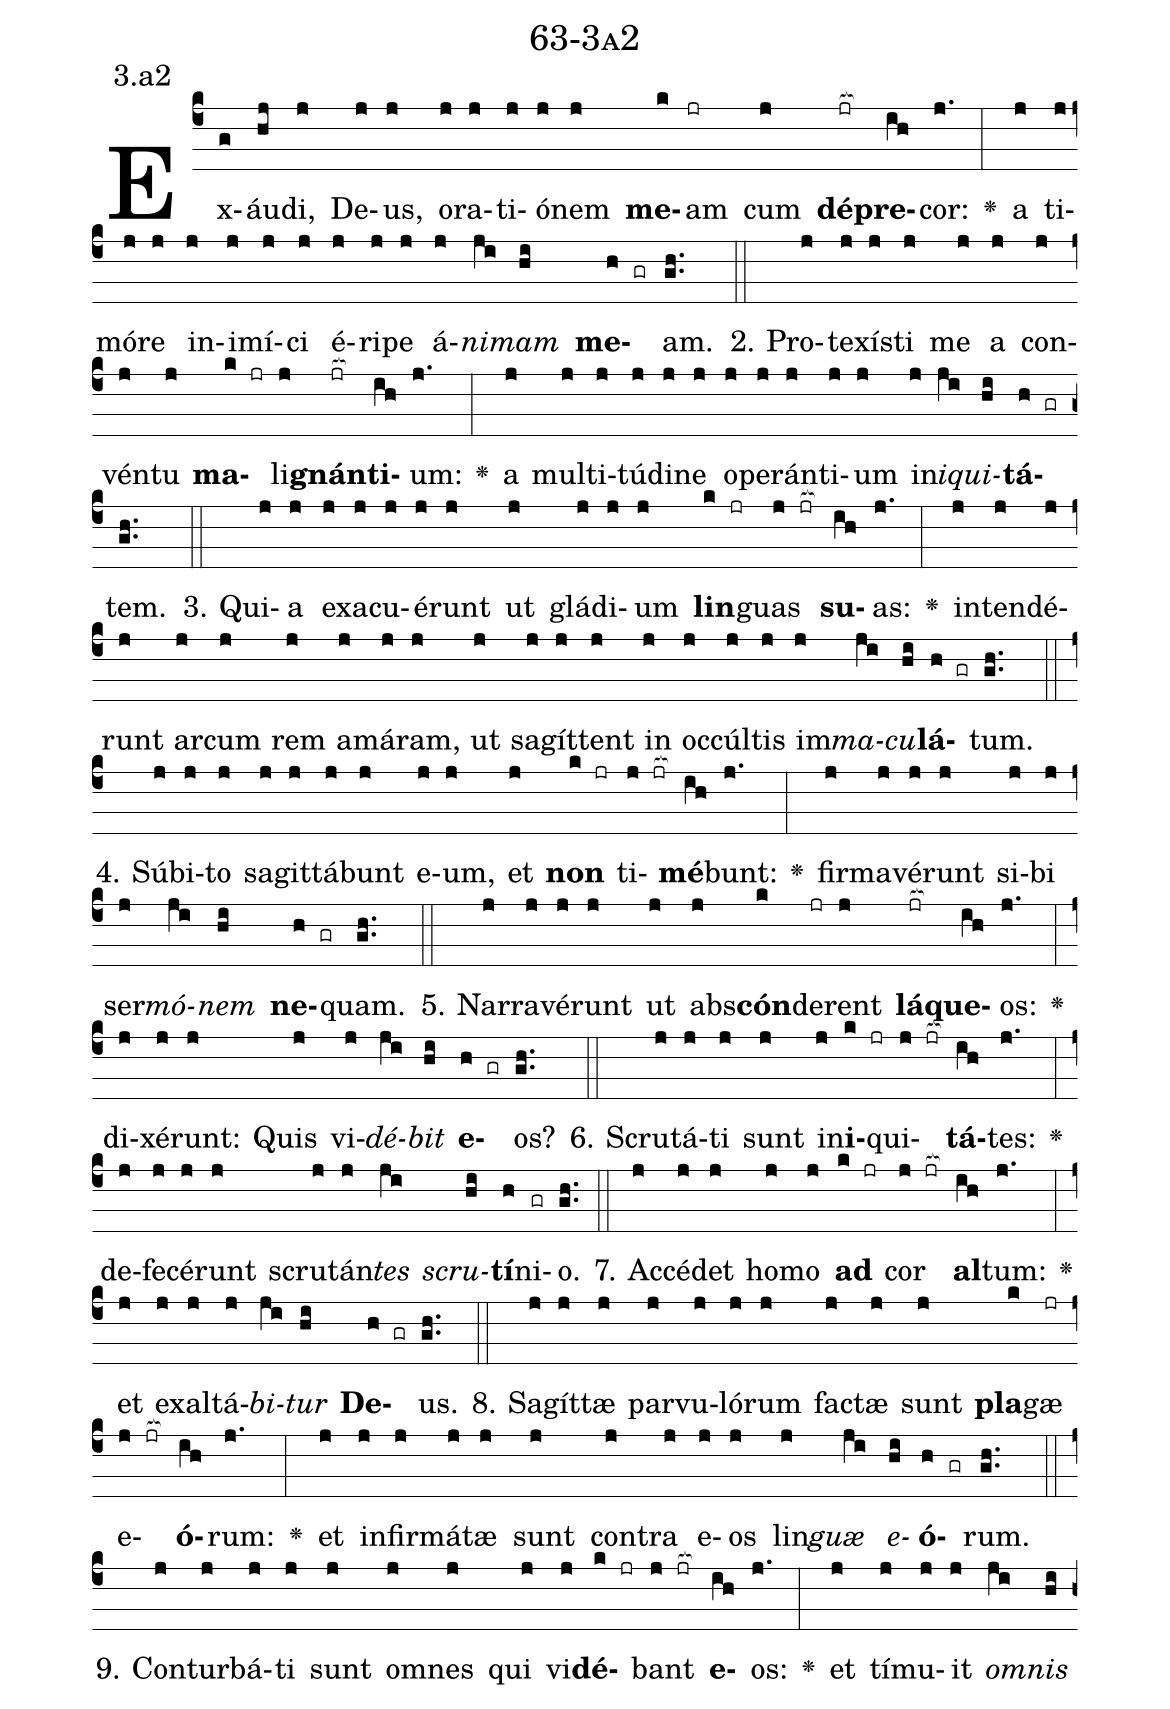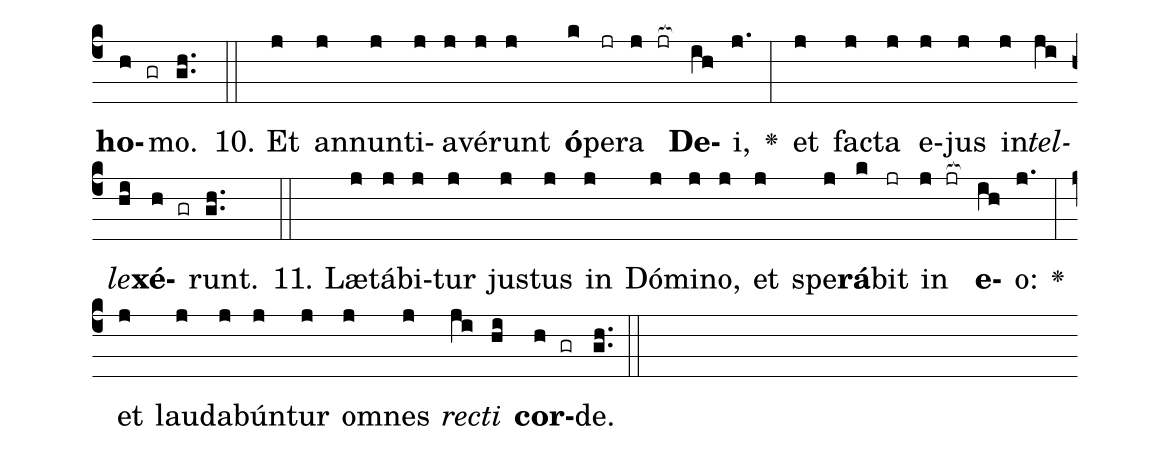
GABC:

name: 63-3a2;
annotation: 3.a2;
%%
(c4)Ex(g)áu(hj)di,(j) De(j)us,(j) o(j)ra(j)ti(j)ó(j)nem(j) <b>me</b>(k)am(jr) cum(j) <b>dé</b>(jr[ocb:1{])<b>pre</b>(ih[ocb:0}])cor:(j.) <v>\greheightstar</v>(:) a(j) ti(j)mó(j)re(j) in(j)i(j)mí(j)ci(j) é(j)ri(j)pe(j) á(j)<i>ni</i>(ji)<i>mam</i>(hi) <b>me</b>(h gr)am.(gh..) (::)
2. Pro(j)te(j)xís(j)ti(j) me(j) a(j) con(j)vén(j)tu(j) <b>ma</b>(k jr)li(j)<b>gnán</b>(jr[ocb:1{])<b>ti</b>(ih[ocb:0}])um:(j.) <v>\greheightstar</v>(:) a(j) mul(j)ti(j)tú(j)di(j)ne(j) o(j)pe(j)rán(j)ti(j)um(j) in(j)<i>i</i>(ji)<i>qui</i>(hi)<b>tá</b>(h gr)tem.(gh..) (::)
3. Qui(j)a(j) ex(j)a(j)cu(j)é(j)runt(j) ut(j) glá(j)di(j)um(j) <b>lin</b>(k jr)guas(j jr[ocb:1{]) <b>su</b>(ih[ocb:0}])as:(j.) <v>\greheightstar</v>(:) in(j)ten(j)dé(j)runt(j) ar(j)cum(j) rem(j) a(j)má(j)ram,(j) ut(j) sa(j)gít(j)tent(j) in(j) oc(j)cúl(j)tis(j) im(j)<i>ma</i>(ji)<i>cu</i>(hi)<b>lá</b>(h gr)tum.(gh..) (::)
4. Súb(j)i(j)to(j) sa(j)git(j)tá(j)bunt(j) e(j)um,(j) et(j) <b>non</b>(k jr) ti(j jr[ocb:1{])<b>mé</b>(ih[ocb:0}])bunt:(j.) <v>\greheightstar</v>(:) fir(j)ma(j)vé(j)runt(j) si(j)bi(j) ser(j)<i>mó</i>(ji)<i>nem</i>(hi) <b>ne</b>(h gr)quam.(gh..) (::)
5. Nar(j)ra(j)vé(j)runt(j) ut(j) abs(j)<b>cón</b>(k)de(jr)rent(j) <b>lá</b>(jr[ocb:1{])<b>que</b>(ih[ocb:0}])os:(j.) <v>\greheightstar</v>(:) di(j)xé(j)runt:(j) Quis(j) vi(j)<i>dé</i>(ji)<i>bit</i>(hi) <b>e</b>(h gr)os?(gh..) (::)
6. Scru(j)tá(j)ti(j) sunt(j) in(j)<b>i</b>(k jr)qui(j jr[ocb:1{])<b>tá</b>(ih[ocb:0}])tes:(j.) <v>\greheightstar</v>(:) de(j)fe(j)cé(j)runt(j) scru(j)tán(j)<i>tes</i>(ji) <i>scru</i>(hi)<b>tí</b>(h)ni(gr)o.(gh..) (::)
7. Ac(j)cé(j)det(j) ho(j)mo(j) <b>ad</b>(k jr) cor(j jr[ocb:1{]) <b>al</b>(ih[ocb:0}])tum:(j.) <v>\greheightstar</v>(:) et(j) ex(j)al(j)tá(j)<i>bi</i>(ji)<i>tur</i>(hi) <b>De</b>(h gr)us.(gh..) (::)
8. Sa(j)gít(j)tæ(j) par(j)vu(j)ló(j)rum(j) fac(j)tæ(j) sunt(j) <b>pla</b>(k)gæ(jr) e(j jr[ocb:1{])<b>ó</b>(ih[ocb:0}])rum:(j.) <v>\greheightstar</v>(:) et(j) in(j)fir(j)má(j)tæ(j) sunt(j) con(j)tra(j) e(j)os(j) lin(j)<i>guæ</i>(ji) <i>e</i>(hi)<b>ó</b>(h gr)rum.(gh..) (::)
9. Con(j)tur(j)bá(j)ti(j) sunt(j) om(j)nes(j) qui(j) vi(j)<b>dé</b>(k jr)bant(j jr[ocb:1{]) <b>e</b>(ih[ocb:0}])os:(j.) <v>\greheightstar</v>(:) et(j) tí(j)mu(j)it(j) <i>om</i>(ji)<i>nis</i>(hi) <b>ho</b>(h gr)mo.(gh..) (::)
10. Et(j) an(j)nun(j)ti(j)a(j)vé(j)runt(j) <b>ó</b>(k)pe(jr)ra(j jr[ocb:1{]) <b>De</b>(ih[ocb:0}])i,(j.) <v>\greheightstar</v>(:) et(j) fac(j)ta(j) e(j)jus(j) in(j)<i>tel</i>(ji)<i>le</i>(hi)<b>xé</b>(h gr)runt.(gh..) (::)
11. Læ(j)tá(j)bi(j)tur(j) jus(j)tus(j) in(j) Dó(j)mi(j)no,(j) et(j) spe(j)<b>rá</b>(k)bit(jr) in(j jr[ocb:1{]) <b>e</b>(ih[ocb:0}])o:(j.) <v>\greheightstar</v>(:) et(j) lau(j)da(j)bún(j)tur(j) om(j)nes(j) <i>rec</i>(ji)<i>ti</i>(hi) <b>cor</b>(h gr)de.(gh..) (::)
